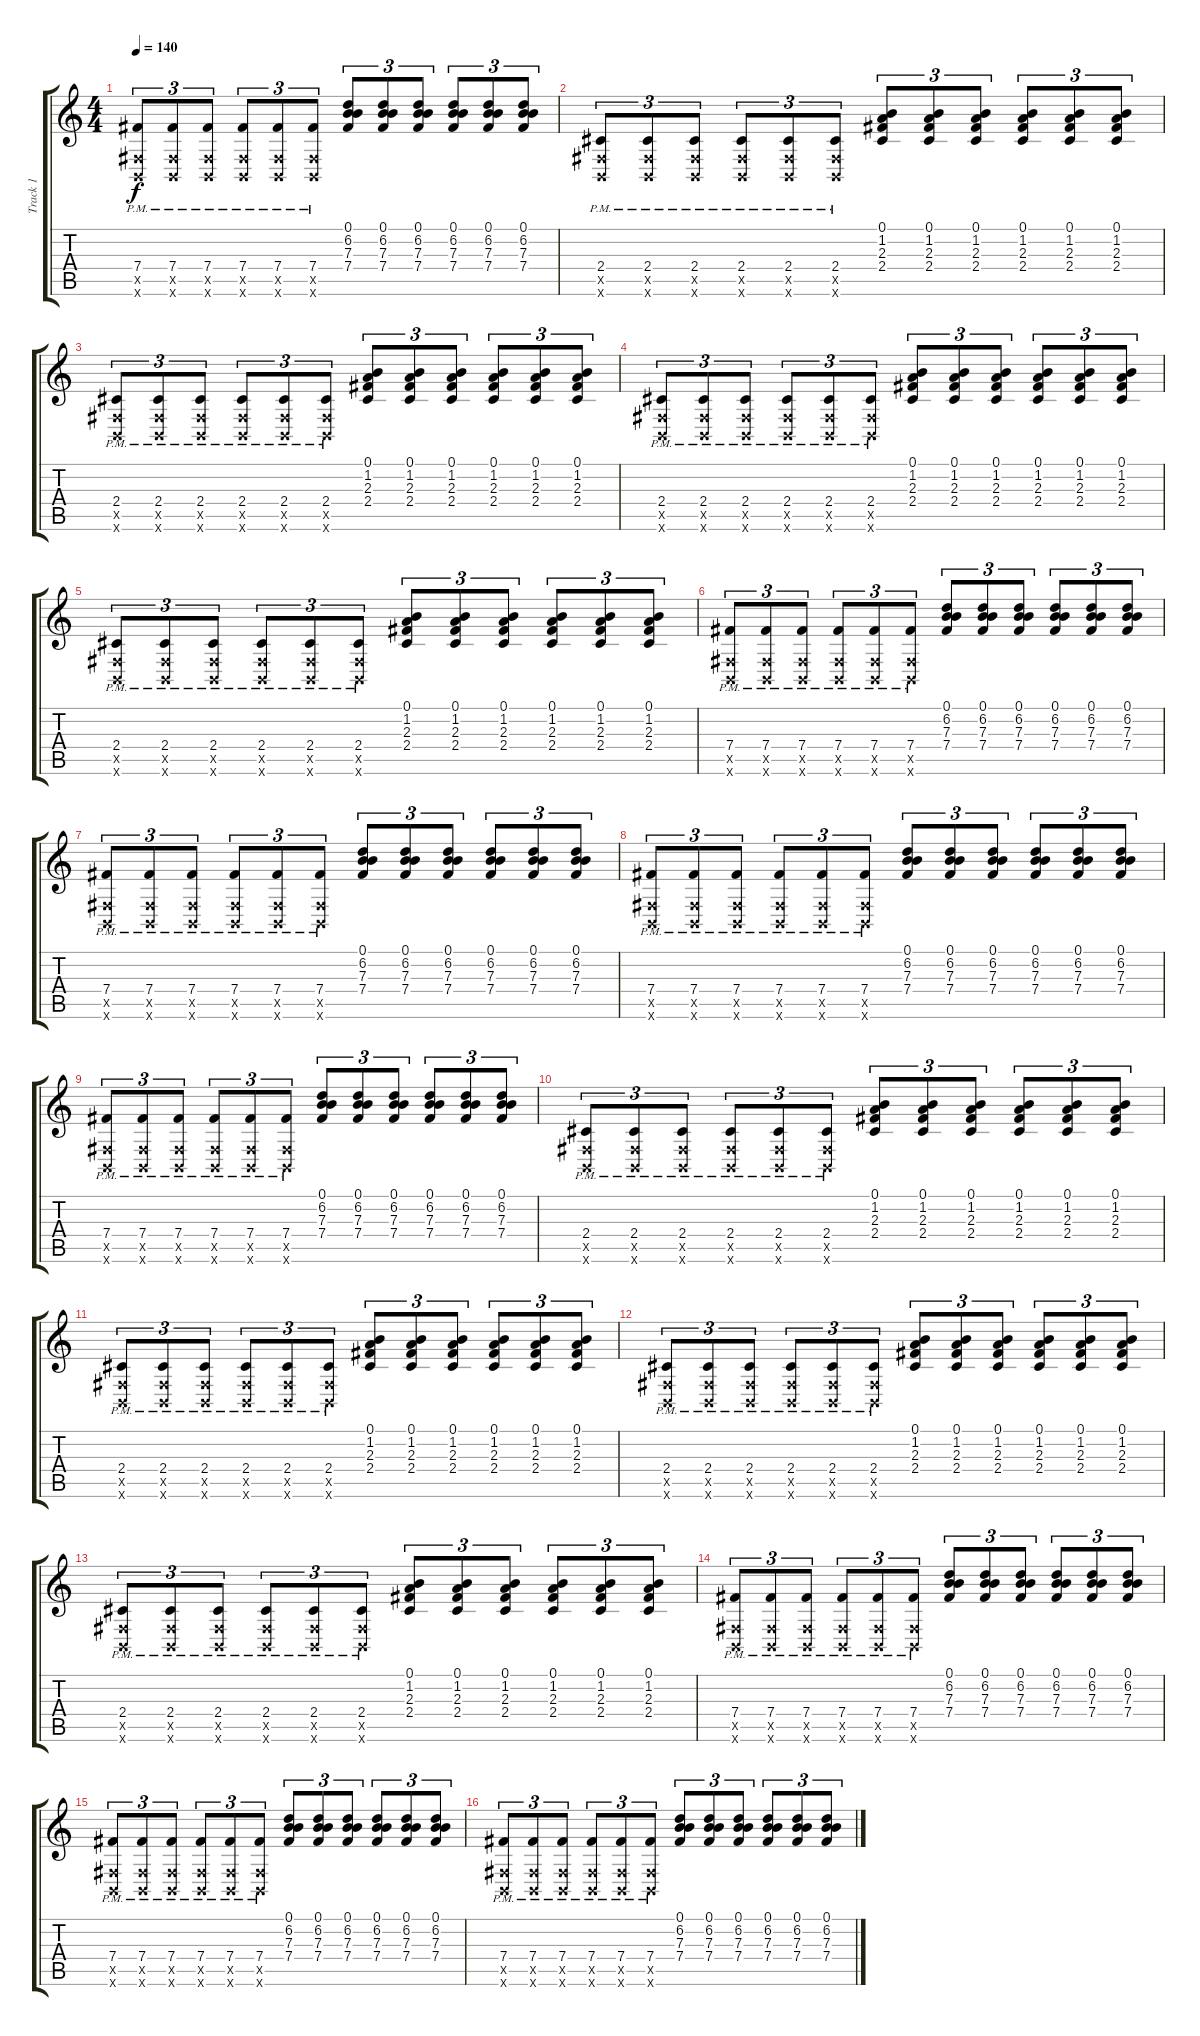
\track ("Track 1" "Track 1") {instrument overdrivenguitar}
\staff {score tabs}
\tuning (B3 Ab3 E3 B2 Gb2 B1) {hide}
\ts (4 4)
\tempo 140
\clef g2
\ks c
(7.4{pm} 0.5{x} 0.6{x}).8{tu (3 2) dy f} (7.4{pm} 0.5{x} 0.6{x}).8{tu (3 2)} (7.4{pm} 0.5{x} 0.6{x}).8{tu (3 2)} (7.4{pm} 0.5{x} 0.6{x}).8{tu (3 2)} (7.4{pm} 0.5{x} 0.6{x}).8{tu (3 2)} (7.4{pm} 0.5{x} 0.6{x}).8{tu (3 2)} (0.1 6.2 7.3 7.4).8{tu (3 2)} (0.1 6.2 7.3 7.4).8{tu (3 2)} (0.1 6.2 7.3 7.4).8{tu (3 2)} (0.1 6.2 7.3 7.4).8{tu (3 2)} (0.1 6.2 7.3 7.4).8{tu (3 2)} (0.1 6.2 7.3 7.4).8{tu (3 2)} |
(2.4{pm} 0.5{x} 0.6{x}).8{tu (3 2)} (2.4{pm} 0.5{x} 0.6{x}).8{tu (3 2)} (2.4{pm} 0.5{x} 0.6{x}).8{tu (3 2)} (2.4{pm} 0.5{x} 0.6{x}).8{tu (3 2)} (2.4{pm} 0.5{x} 0.6{x}).8{tu (3 2)} (2.4{pm} 0.5{x} 0.6{x}).8{tu (3 2)} (0.1 1.2 2.3 2.4).8{tu (3 2)} (0.1 1.2 2.3 2.4).8{tu (3 2)} (0.1 1.2 2.3 2.4).8{tu (3 2)} (0.1 1.2 2.3 2.4).8{tu (3 2)} (0.1 1.2 2.3 2.4).8{tu (3 2)} (0.1 1.2 2.3 2.4).8{tu (3 2)} |
(2.4{pm} 0.5{x} 0.6{x}).8{tu (3 2)} (2.4{pm} 0.5{x} 0.6{x}).8{tu (3 2)} (2.4{pm} 0.5{x} 0.6{x}).8{tu (3 2)} (2.4{pm} 0.5{x} 0.6{x}).8{tu (3 2)} (2.4{pm} 0.5{x} 0.6{x}).8{tu (3 2)} (2.4{pm} 0.5{x} 0.6{x}).8{tu (3 2)} (0.1 1.2 2.3 2.4).8{tu (3 2)} (0.1 1.2 2.3 2.4).8{tu (3 2)} (0.1 1.2 2.3 2.4).8{tu (3 2)} (0.1 1.2 2.3 2.4).8{tu (3 2)} (0.1 1.2 2.3 2.4).8{tu (3 2)} (0.1 1.2 2.3 2.4).8{tu (3 2)} |
(2.4{pm} 0.5{x} 0.6{x}).8{tu (3 2)} (2.4{pm} 0.5{x} 0.6{x}).8{tu (3 2)} (2.4{pm} 0.5{x} 0.6{x}).8{tu (3 2)} (2.4{pm} 0.5{x} 0.6{x}).8{tu (3 2)} (2.4{pm} 0.5{x} 0.6{x}).8{tu (3 2)} (2.4{pm} 0.5{x} 0.6{x}).8{tu (3 2)} (0.1 1.2 2.3 2.4).8{tu (3 2)} (0.1 1.2 2.3 2.4).8{tu (3 2)} (0.1 1.2 2.3 2.4).8{tu (3 2)} (0.1 1.2 2.3 2.4).8{tu (3 2)} (0.1 1.2 2.3 2.4).8{tu (3 2)} (0.1 1.2 2.3 2.4).8{tu (3 2)} |
(2.4{pm} 0.5{x} 0.6{x}).8{tu (3 2)} (2.4{pm} 0.5{x} 0.6{x}).8{tu (3 2)} (2.4{pm} 0.5{x} 0.6{x}).8{tu (3 2)} (2.4{pm} 0.5{x} 0.6{x}).8{tu (3 2)} (2.4{pm} 0.5{x} 0.6{x}).8{tu (3 2)} (2.4{pm} 0.5{x} 0.6{x}).8{tu (3 2)} (0.1 1.2 2.3 2.4).8{tu (3 2)} (0.1 1.2 2.3 2.4).8{tu (3 2)} (0.1 1.2 2.3 2.4).8{tu (3 2)} (0.1 1.2 2.3 2.4).8{tu (3 2)} (0.1 1.2 2.3 2.4).8{tu (3 2)} (0.1 1.2 2.3 2.4).8{tu (3 2)} |
(7.4{pm} 0.5{x} 0.6{x}).8{tu (3 2)} (7.4{pm} 0.5{x} 0.6{x}).8{tu (3 2)} (7.4{pm} 0.5{x} 0.6{x}).8{tu (3 2)} (7.4{pm} 0.5{x} 0.6{x}).8{tu (3 2)} (7.4{pm} 0.5{x} 0.6{x}).8{tu (3 2)} (7.4{pm} 0.5{x} 0.6{x}).8{tu (3 2)} (0.1 6.2 7.3 7.4).8{tu (3 2)} (0.1 6.2 7.3 7.4).8{tu (3 2)} (0.1 6.2 7.3 7.4).8{tu (3 2)} (0.1 6.2 7.3 7.4).8{tu (3 2)} (0.1 6.2 7.3 7.4).8{tu (3 2)} (0.1 6.2 7.3 7.4).8{tu (3 2)} |
(7.4{pm} 0.5{x} 0.6{x}).8{tu (3 2)} (7.4{pm} 0.5{x} 0.6{x}).8{tu (3 2)} (7.4{pm} 0.5{x} 0.6{x}).8{tu (3 2)} (7.4{pm} 0.5{x} 0.6{x}).8{tu (3 2)} (7.4{pm} 0.5{x} 0.6{x}).8{tu (3 2)} (7.4{pm} 0.5{x} 0.6{x}).8{tu (3 2)} (0.1 6.2 7.3 7.4).8{tu (3 2)} (0.1 6.2 7.3 7.4).8{tu (3 2)} (0.1 6.2 7.3 7.4).8{tu (3 2)} (0.1 6.2 7.3 7.4).8{tu (3 2)} (0.1 6.2 7.3 7.4).8{tu (3 2)} (0.1 6.2 7.3 7.4).8{tu (3 2)} |
(7.4{pm} 0.5{x} 0.6{x}).8{tu (3 2)} (7.4{pm} 0.5{x} 0.6{x}).8{tu (3 2)} (7.4{pm} 0.5{x} 0.6{x}).8{tu (3 2)} (7.4{pm} 0.5{x} 0.6{x}).8{tu (3 2)} (7.4{pm} 0.5{x} 0.6{x}).8{tu (3 2)} (7.4{pm} 0.5{x} 0.6{x}).8{tu (3 2)} (0.1 6.2 7.3 7.4).8{tu (3 2)} (0.1 6.2 7.3 7.4).8{tu (3 2)} (0.1 6.2 7.3 7.4).8{tu (3 2)} (0.1 6.2 7.3 7.4).8{tu (3 2)} (0.1 6.2 7.3 7.4).8{tu (3 2)} (0.1 6.2 7.3 7.4).8{tu (3 2)} |
(7.4{pm} 0.5{x} 0.6{x}).8{tu (3 2)} (7.4{pm} 0.5{x} 0.6{x}).8{tu (3 2)} (7.4{pm} 0.5{x} 0.6{x}).8{tu (3 2)} (7.4{pm} 0.5{x} 0.6{x}).8{tu (3 2)} (7.4{pm} 0.5{x} 0.6{x}).8{tu (3 2)} (7.4{pm} 0.5{x} 0.6{x}).8{tu (3 2)} (0.1 6.2 7.3 7.4).8{tu (3 2)} (0.1 6.2 7.3 7.4).8{tu (3 2)} (0.1 6.2 7.3 7.4).8{tu (3 2)} (0.1 6.2 7.3 7.4).8{tu (3 2)} (0.1 6.2 7.3 7.4).8{tu (3 2)} (0.1 6.2 7.3 7.4).8{tu (3 2)} |
(2.4{pm} 0.5{x} 0.6{x}).8{tu (3 2)} (2.4{pm} 0.5{x} 0.6{x}).8{tu (3 2)} (2.4{pm} 0.5{x} 0.6{x}).8{tu (3 2)} (2.4{pm} 0.5{x} 0.6{x}).8{tu (3 2)} (2.4{pm} 0.5{x} 0.6{x}).8{tu (3 2)} (2.4{pm} 0.5{x} 0.6{x}).8{tu (3 2)} (0.1 1.2 2.3 2.4).8{tu (3 2)} (0.1 1.2 2.3 2.4).8{tu (3 2)} (0.1 1.2 2.3 2.4).8{tu (3 2)} (0.1 1.2 2.3 2.4).8{tu (3 2)} (0.1 1.2 2.3 2.4).8{tu (3 2)} (0.1 1.2 2.3 2.4).8{tu (3 2)} |
(2.4{pm} 0.5{x} 0.6{x}).8{tu (3 2)} (2.4{pm} 0.5{x} 0.6{x}).8{tu (3 2)} (2.4{pm} 0.5{x} 0.6{x}).8{tu (3 2)} (2.4{pm} 0.5{x} 0.6{x}).8{tu (3 2)} (2.4{pm} 0.5{x} 0.6{x}).8{tu (3 2)} (2.4{pm} 0.5{x} 0.6{x}).8{tu (3 2)} (0.1 1.2 2.3 2.4).8{tu (3 2)} (0.1 1.2 2.3 2.4).8{tu (3 2)} (0.1 1.2 2.3 2.4).8{tu (3 2)} (0.1 1.2 2.3 2.4).8{tu (3 2)} (0.1 1.2 2.3 2.4).8{tu (3 2)} (0.1 1.2 2.3 2.4).8{tu (3 2)} |
(2.4{pm} 0.5{x} 0.6{x}).8{tu (3 2)} (2.4{pm} 0.5{x} 0.6{x}).8{tu (3 2)} (2.4{pm} 0.5{x} 0.6{x}).8{tu (3 2)} (2.4{pm} 0.5{x} 0.6{x}).8{tu (3 2)} (2.4{pm} 0.5{x} 0.6{x}).8{tu (3 2)} (2.4{pm} 0.5{x} 0.6{x}).8{tu (3 2)} (0.1 1.2 2.3 2.4).8{tu (3 2)} (0.1 1.2 2.3 2.4).8{tu (3 2)} (0.1 1.2 2.3 2.4).8{tu (3 2)} (0.1 1.2 2.3 2.4).8{tu (3 2)} (0.1 1.2 2.3 2.4).8{tu (3 2)} (0.1 1.2 2.3 2.4).8{tu (3 2)} |
(2.4{pm} 0.5{x} 0.6{x}).8{tu (3 2)} (2.4{pm} 0.5{x} 0.6{x}).8{tu (3 2)} (2.4{pm} 0.5{x} 0.6{x}).8{tu (3 2)} (2.4{pm} 0.5{x} 0.6{x}).8{tu (3 2)} (2.4{pm} 0.5{x} 0.6{x}).8{tu (3 2)} (2.4{pm} 0.5{x} 0.6{x}).8{tu (3 2)} (0.1 1.2 2.3 2.4).8{tu (3 2)} (0.1 1.2 2.3 2.4).8{tu (3 2)} (0.1 1.2 2.3 2.4).8{tu (3 2)} (0.1 1.2 2.3 2.4).8{tu (3 2)} (0.1 1.2 2.3 2.4).8{tu (3 2)} (0.1 1.2 2.3 2.4).8{tu (3 2)} |
(7.4{pm} 0.5{x} 0.6{x}).8{tu (3 2)} (7.4{pm} 0.5{x} 0.6{x}).8{tu (3 2)} (7.4{pm} 0.5{x} 0.6{x}).8{tu (3 2)} (7.4{pm} 0.5{x} 0.6{x}).8{tu (3 2)} (7.4{pm} 0.5{x} 0.6{x}).8{tu (3 2)} (7.4{pm} 0.5{x} 0.6{x}).8{tu (3 2)} (0.1 6.2 7.3 7.4).8{tu (3 2)} (0.1 6.2 7.3 7.4).8{tu (3 2)} (0.1 6.2 7.3 7.4).8{tu (3 2)} (0.1 6.2 7.3 7.4).8{tu (3 2)} (0.1 6.2 7.3 7.4).8{tu (3 2)} (0.1 6.2 7.3 7.4).8{tu (3 2)} |
(7.4{pm} 0.5{x} 0.6{x}).8{tu (3 2)} (7.4{pm} 0.5{x} 0.6{x}).8{tu (3 2)} (7.4{pm} 0.5{x} 0.6{x}).8{tu (3 2)} (7.4{pm} 0.5{x} 0.6{x}).8{tu (3 2)} (7.4{pm} 0.5{x} 0.6{x}).8{tu (3 2)} (7.4{pm} 0.5{x} 0.6{x}).8{tu (3 2)} (0.1 6.2 7.3 7.4).8{tu (3 2)} (0.1 6.2 7.3 7.4).8{tu (3 2)} (0.1 6.2 7.3 7.4).8{tu (3 2)} (0.1 6.2 7.3 7.4).8{tu (3 2)} (0.1 6.2 7.3 7.4).8{tu (3 2)} (0.1 6.2 7.3 7.4).8{tu (3 2)} |
(7.4{pm} 0.5{x} 0.6{x}).8{tu (3 2)} (7.4{pm} 0.5{x} 0.6{x}).8{tu (3 2)} (7.4{pm} 0.5{x} 0.6{x}).8{tu (3 2)} (7.4{pm} 0.5{x} 0.6{x}).8{tu (3 2)} (7.4{pm} 0.5{x} 0.6{x}).8{tu (3 2)} (7.4{pm} 0.5{x} 0.6{x}).8{tu (3 2)} (0.1 6.2 7.3 7.4).8{tu (3 2)} (0.1 6.2 7.3 7.4).8{tu (3 2)} (0.1 6.2 7.3 7.4).8{tu (3 2)} (0.1 6.2 7.3 7.4).8{tu (3 2)} (0.1 6.2 7.3 7.4).8{tu (3 2)} (0.1 6.2 7.3 7.4).8{tu (3 2)}
